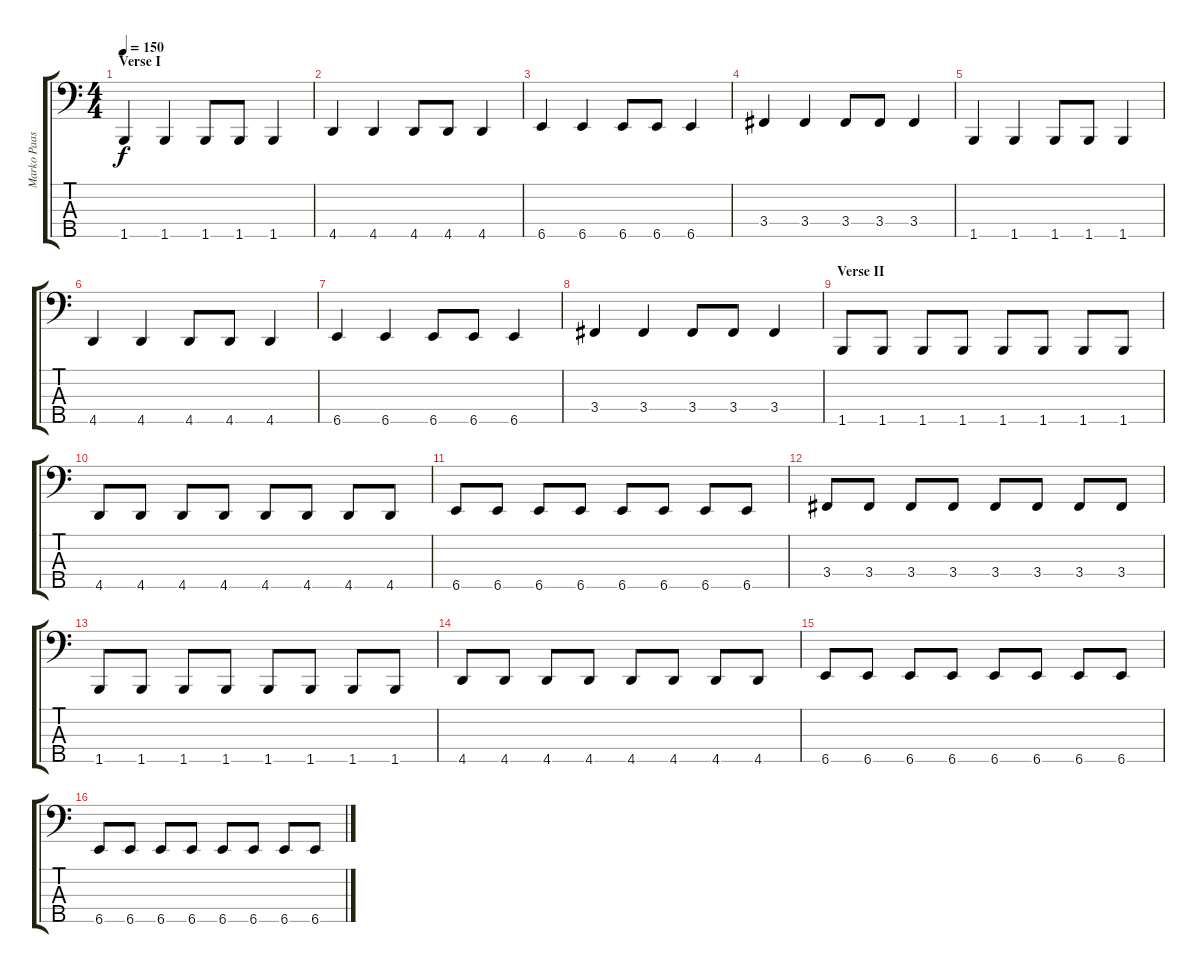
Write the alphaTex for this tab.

\track ("Marko Paasikoski - Bass" "Marko Paas") {instrument electricbasspick}
\staff {score tabs}
\tuning (Gb2 Db2 Ab1 Eb1 Bb0) {hide}
\ts (4 4)
\section ("" "Verse I")
\tempo 150
\clef f4
\ks c
1.5.4{dy f} 1.5.4 1.5.8 1.5.8 1.5.4 |
4.5.4 4.5.4 4.5.8 4.5.8 4.5.4 |
6.5.4 6.5.4 6.5.8 6.5.8 6.5.4 |
3.4.4 3.4.4 3.4.8 3.4.8 3.4.4 |
1.5.4 1.5.4 1.5.8 1.5.8 1.5.4 |
4.5.4 4.5.4 4.5.8 4.5.8 4.5.4 |
6.5.4 6.5.4 6.5.8 6.5.8 6.5.4 |
3.4.4 3.4.4 3.4.8 3.4.8 3.4.4 |
\section ("" "Verse II")
1.5.8 1.5.8 1.5.8 1.5.8 1.5.8 1.5.8 1.5.8 1.5.8 |
4.5.8 4.5.8 4.5.8 4.5.8 4.5.8 4.5.8 4.5.8 4.5.8 |
6.5.8 6.5.8 6.5.8 6.5.8 6.5.8 6.5.8 6.5.8 6.5.8 |
3.4.8 3.4.8 3.4.8 3.4.8 3.4.8 3.4.8 3.4.8 3.4.8 |
1.5.8 1.5.8 1.5.8 1.5.8 1.5.8 1.5.8 1.5.8 1.5.8 |
4.5.8 4.5.8 4.5.8 4.5.8 4.5.8 4.5.8 4.5.8 4.5.8 |
6.5.8 6.5.8 6.5.8 6.5.8 6.5.8 6.5.8 6.5.8 6.5.8 |
6.5.8 6.5.8 6.5.8 6.5.8 6.5.8 6.5.8 6.5.8 6.5.8
